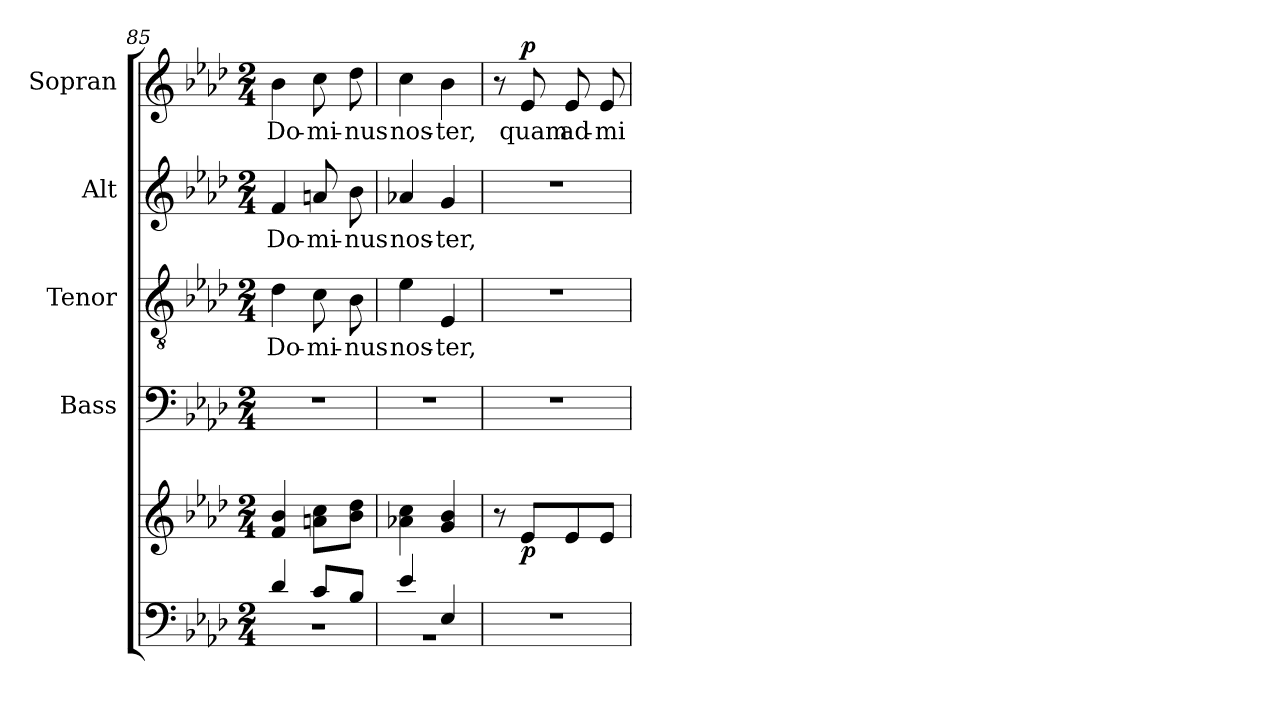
**kern	**kern	**dynam	**kern	**kern	**text	**kern	**text	**kern	**text	**dynam
*part5	*part5	*part5	*part4	*part3	*part3	*part2	*part2	*part1	*part1	*part1
*staff6	*staff5	*staff5/6	*staff4	*staff3	*staff3	*staff2	*staff2	*staff1	*staff1	*staff1
*	*	*	*I"Bass	*I"Tenor	*	*I"Alt	*	*I"Sopran	*	*
*	*	*	*I'B.	*I'T.	*	*I'A.	*	*I'S.	*	*
*clefF4	*clefG2	*	*clefF4	*clefGv2	*	*clefG2	*	*clefG2	*	*
*k[b-e-a-d-]	*k[b-e-a-d-]	*	*k[b-e-a-d-]	*k[b-e-a-d-]	*	*k[b-e-a-d-]	*	*k[b-e-a-d-]	*	*
*A-:	*A-:	*	*A-:	*A-:	*	*A-:	*	*A-:	*	*
*M2/4	*M2/4	*	*M2/4	*M2/4	*	*M2/4	*	*M2/4	*	*
=85	=85	=85	=85	=85	=85	=85	=85	=85	=85	=85
*^	*	*	*	*	*	*	*	*	*	*
!	!	!	!	!	!	!LO:LY:b	!	!LO:LY:b	!	!LO:LY:b	!
4d-/	2r	4f/ 4b-/	.	2r	4d-\	Do-	4f/	Do-	4b-\	Do-	.
!	!	!	!	!	!	!LO:LY:b	!	!LO:LY:b	!	!LO:LY:b	!
8c/L	.	8an\ 8cc\L	.	.	8c\	-mi-	8an/	-mi-	8cc\	-mi-	.
!	!	!	!	!	!	!LO:LY:b	!	!LO:LY:b	!	!LO:LY:b	!
8B-/J	.	8b-\ 8dd-\J	.	.	8B-\	-nus	8b-\	-nus	8dd-\	-nus	.
=86	=86	=86	=86	=86	=86	=86	=86	=86	=86	=86	=86
!	!	!	!	!	!	!LO:LY:b	!	!LO:LY:b	!	!LO:LY:b	!
4e-/	2r	4a-X\ 4cc\	.	2r	4e-\	nos-	4a-X/	nos-	4cc\	nos-	.
!	!	!	!	!	!	!LO:LY:b	!	!LO:LY:b	!	!LO:LY:b	!
4E-/	.	4g/ 4b-/	.	.	4E-/	-ter,	4g/	-ter,	4b-\	-ter,	.
*v	*v	*	*	*	*	*	*	*	*	*	*
=87	=87	=87	=87	=87	=87	=87	=87	=87	=87	=87
2r	8r	.	2r	2r	.	2r	.	8r	.	.
!	!	!LO:DY:b	!	!	!	!	!	!	!LO:LY:b	!LO:DY:a
.	8e-/L	p	.	.	.	.	.	8e-/	quam	p
!	!	!	!	!	!	!	!	!	!LO:LY:b	!
.	8e-/	.	.	.	.	.	.	8e-/	ad-	.
!	!	!	!	!	!	!	!	!	!LO:LY:b	!
.	8e-/J	.	.	.	.	.	.	8e-/	-mi-	.
=	=	=	=	=	=	=	=	=	=	=
*-	*-	*-	*-	*-	*-	*-	*-	*-	*-	*-
